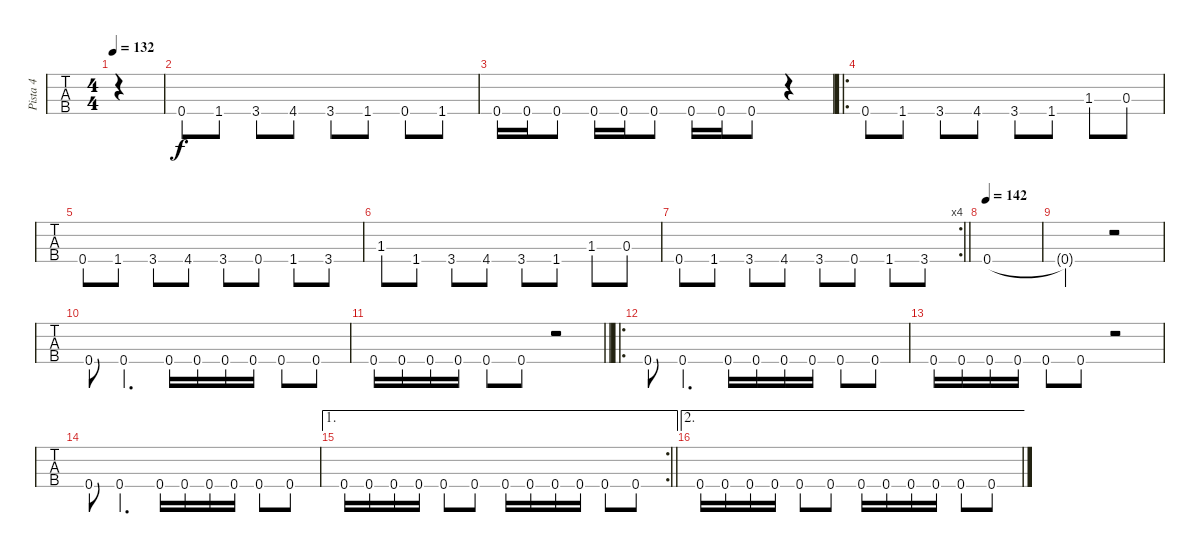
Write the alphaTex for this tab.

\track ("Pista 4" "Pista 4") {instrument electricbassfinger}
\staff {tabs}
\tuning (F2 C2 G1 C1) {hide}
\ts (4 4)
\section ("" "")
\tempo 132
\clef f4
\ks c
|
0.4.8 1.4.8 3.4.8 4.4.8 3.4.8 1.4.8 0.4.8 1.4.8 |
0.4.16 0.4.16 0.4.8 0.4.16 0.4.16 0.4.8 0.4.16 0.4.16 0.4.8 r.4 |
\ro
0.4.8 1.4.8 3.4.8 4.4.8 3.4.8 1.4.8 1.3.8 0.3.8 |
0.4.8 1.4.8 3.4.8 4.4.8 3.4.8 0.4.8 1.4.8 3.4.8 |
1.3.8 1.4.8 3.4.8 4.4.8 3.4.8 1.4.8 1.3.8 0.3.8 |
\rc 4
\barLineRight lightlight
0.4.8 1.4.8 3.4.8 4.4.8 3.4.8 0.4.8 1.4.8 3.4.8 |
\section ("" "")
\tempo 142
0.4.1 |
0.4{t}.2 r.2 |
0.4.8 0.4.4{d} 0.4.16 0.4.16 0.4.16 0.4.16 0.4.8 0.4.8 |
\barLineRight lightlight
0.4.16 0.4.16 0.4.16 0.4.16 0.4.8 0.4.8 r.2 |
\ro
\section ("" "")
0.4.8 0.4.4{d} 0.4.16 0.4.16 0.4.16 0.4.16 0.4.8 0.4.8 |
0.4.16 0.4.16 0.4.16 0.4.16 0.4.8 0.4.8 r.2 |
0.4.8 0.4.4{d} 0.4.16 0.4.16 0.4.16 0.4.16 0.4.8 0.4.8 |
\ae 1
\rc 2
\barLineRight lightlight
0.4.16 0.4.16 0.4.16 0.4.16 0.4.8 0.4.8 0.4.16 0.4.16 0.4.16 0.4.16 0.4.8 0.4.8 |
\ae 2
0.4.16 0.4.16 0.4.16 0.4.16 0.4.8 0.4.8 0.4.16 0.4.16 0.4.16 0.4.16 0.4.8 0.4.8
